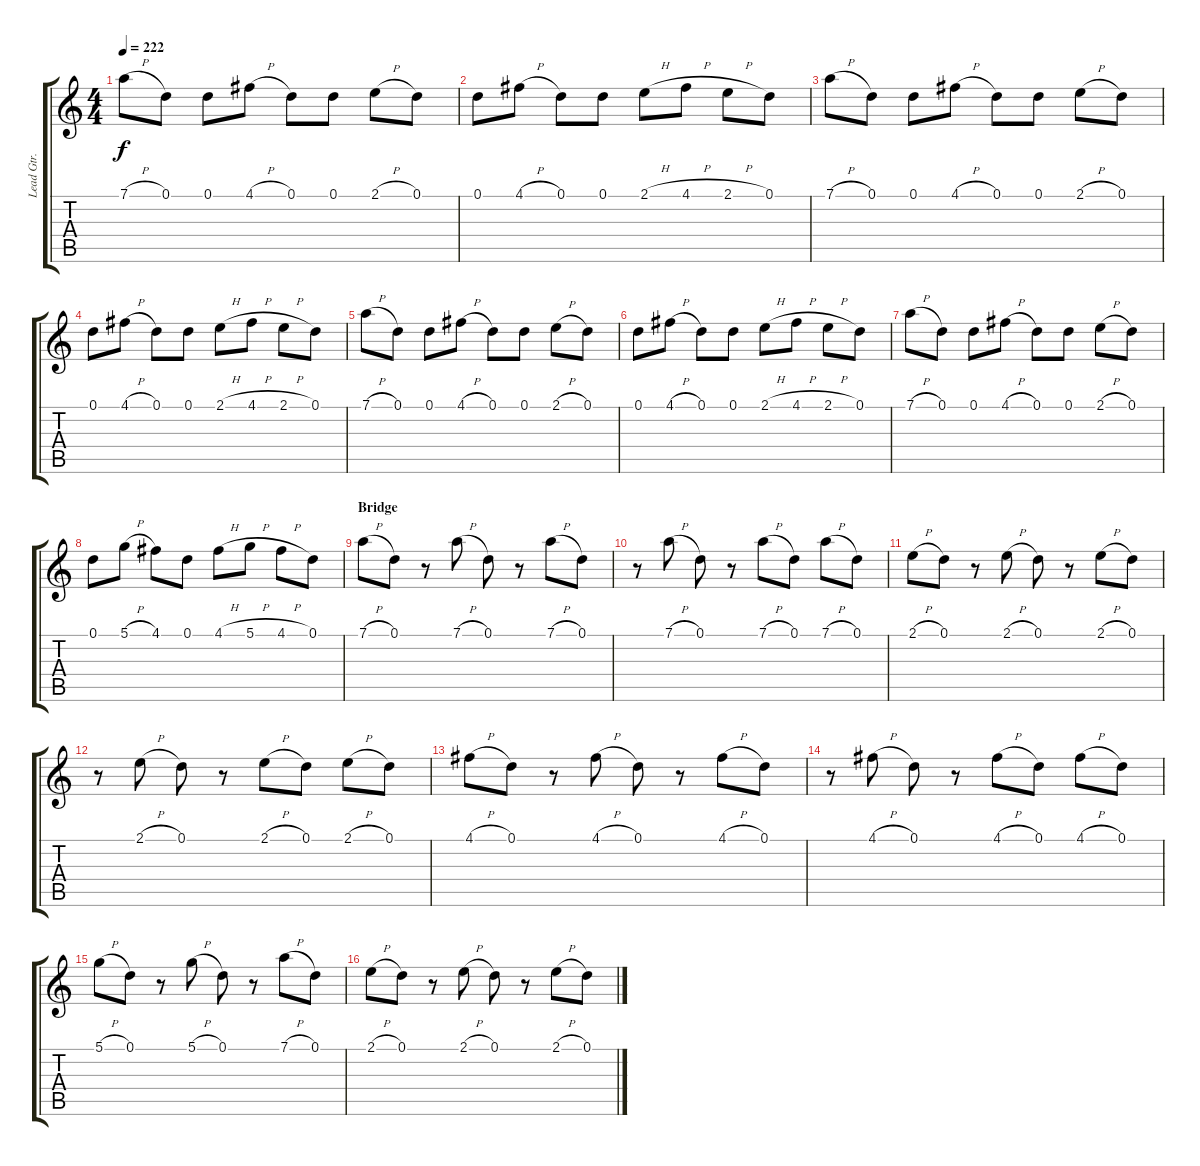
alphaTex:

\track ("Lead Gtr. Drop C" "Lead Gtr. ") {instrument distortionguitar}
\staff {score tabs}
\tuning (D4 A3 F3 C3 G2 C2) {hide}
\ts (4 4)
\tempo 222
\clef g2
\ks c
7.1{h}.8{dy f} 0.1.8 0.1.8 4.1{h}.8 0.1.8 0.1.8 2.1{h}.8 0.1.8 |
0.1.8 4.1{h}.8 0.1.8 0.1.8 2.1{h}.8 4.1{h}.8 2.1{h}.8 0.1.8 |
7.1{h}.8 0.1.8 0.1.8 4.1{h}.8 0.1.8 0.1.8 2.1{h}.8 0.1.8 |
0.1.8 4.1{h}.8 0.1.8 0.1.8 2.1{h}.8 4.1{h}.8 2.1{h}.8 0.1.8 |
7.1{h}.8 0.1.8 0.1.8 4.1{h}.8 0.1.8 0.1.8 2.1{h}.8 0.1.8 |
0.1.8 4.1{h}.8 0.1.8 0.1.8 2.1{h}.8 4.1{h}.8 2.1{h}.8 0.1.8 |
7.1{h}.8 0.1.8 0.1.8 4.1{h}.8 0.1.8 0.1.8 2.1{h}.8 0.1.8 |
0.1.8 5.1{h}.8 4.1.8 0.1.8 4.1{h}.8 5.1{h}.8 4.1{h}.8 0.1.8 |
\section ("" "Bridge")
7.1{h}.8 0.1.8 r.8 7.1{h}.8 0.1.8 r.8 7.1{h}.8 0.1.8 |
r.8 7.1{h}.8 0.1.8 r.8 7.1{h}.8 0.1.8 7.1{h}.8 0.1.8 |
2.1{h}.8 0.1.8 r.8 2.1{h}.8 0.1.8 r.8 2.1{h}.8 0.1.8 |
r.8 2.1{h}.8 0.1.8 r.8 2.1{h}.8 0.1.8 2.1{h}.8 0.1.8 |
4.1{h}.8 0.1.8 r.8 4.1{h}.8 0.1.8 r.8 4.1{h}.8 0.1.8 |
r.8 4.1{h}.8 0.1.8 r.8 4.1{h}.8 0.1.8 4.1{h}.8 0.1.8 |
5.1{h}.8 0.1.8 r.8 5.1{h}.8 0.1.8 r.8 7.1{h}.8 0.1.8 |
2.1{h}.8 0.1.8 r.8 2.1{h}.8 0.1.8 r.8 2.1{h}.8 0.1.8
